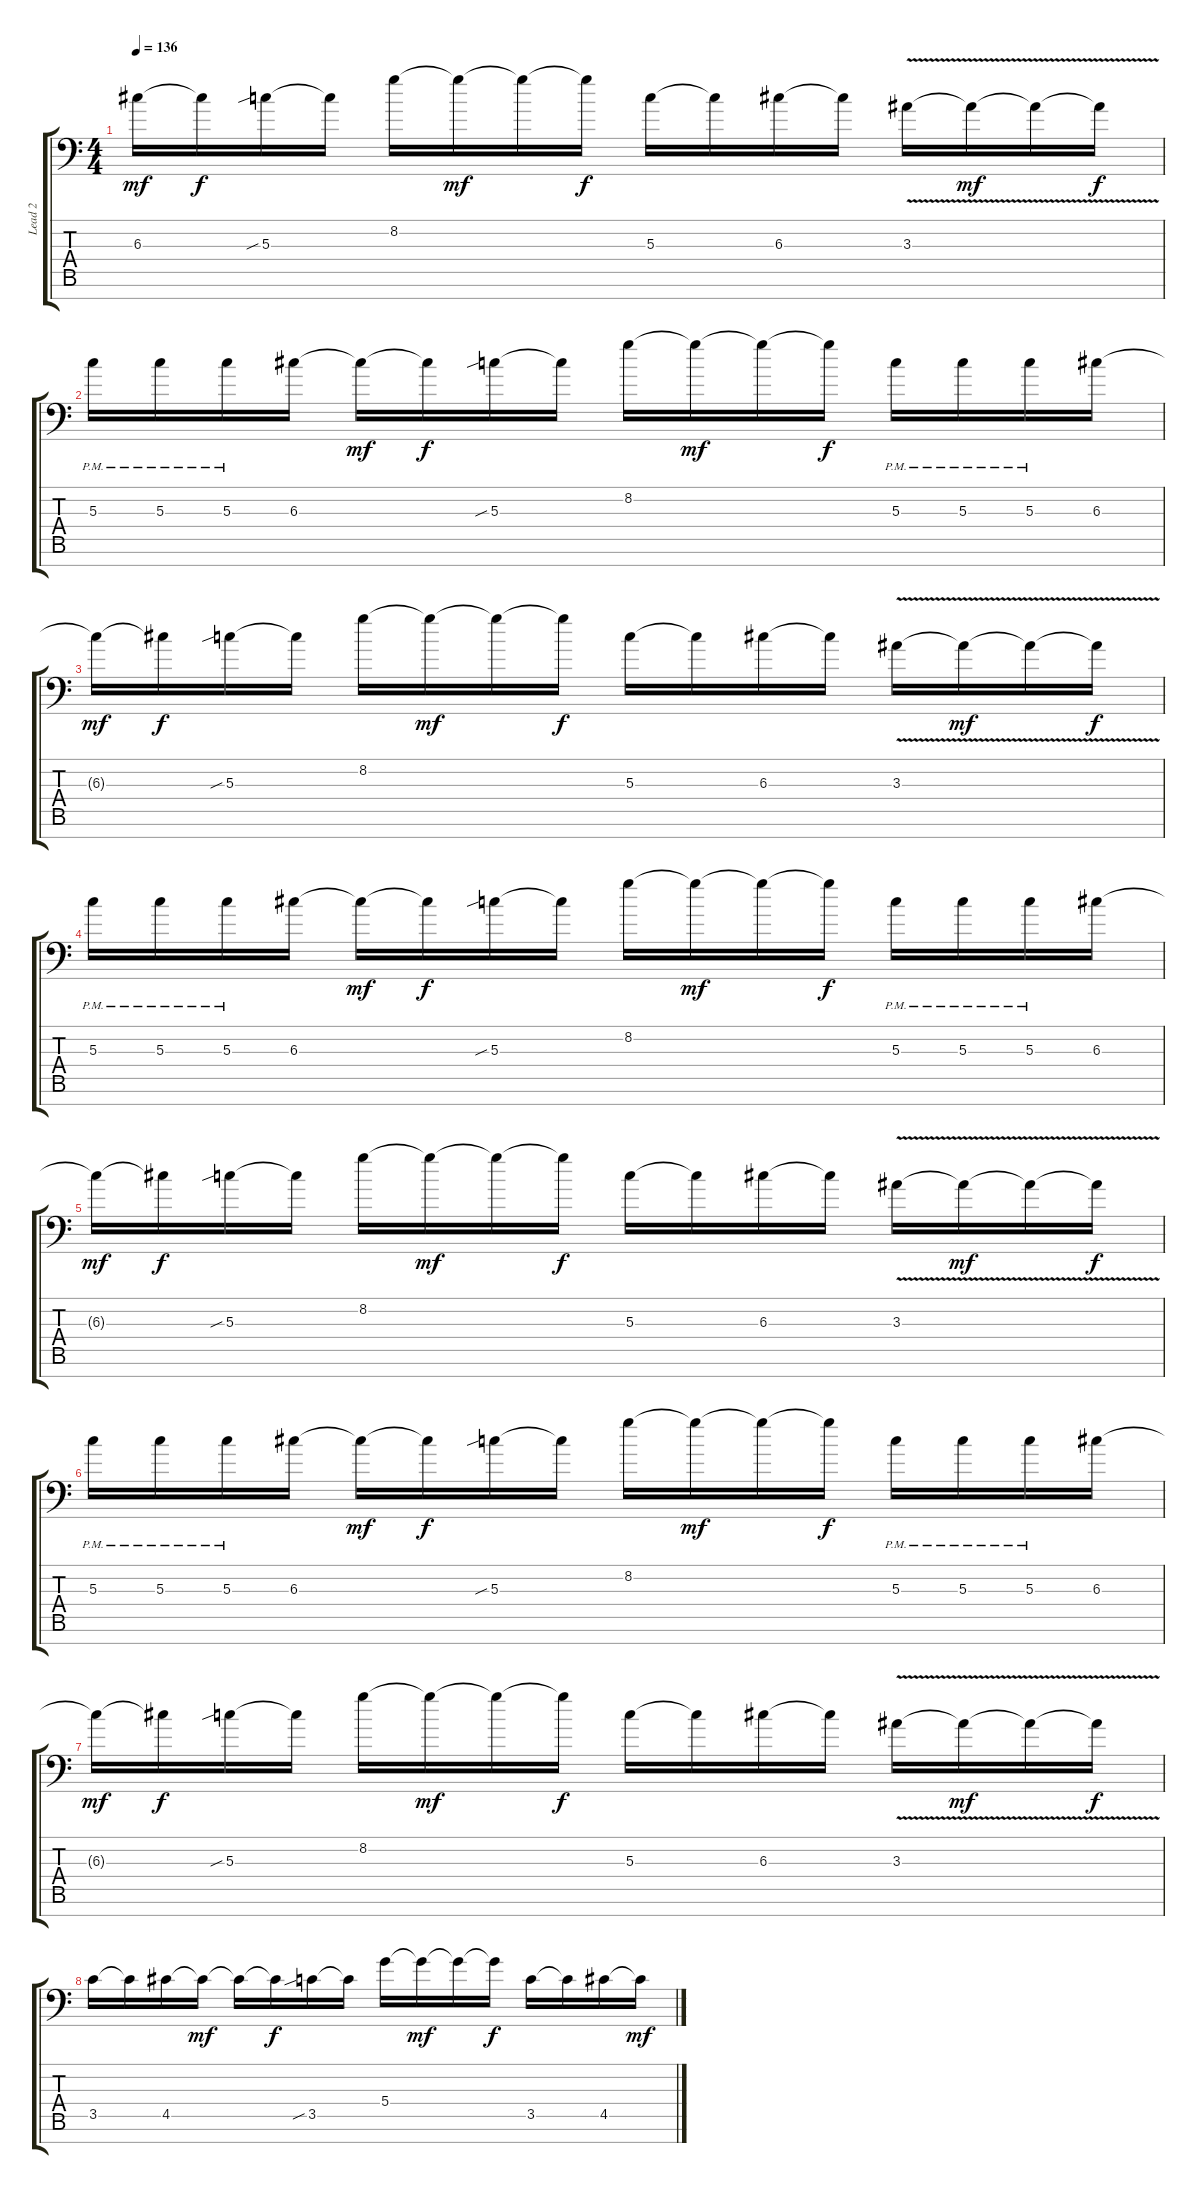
\track ("Lead 2" "Lead 2") {instrument distortionguitar}
\staff {score tabs}
\tuning (E4 B3 G3 D3 A2 E2 A1) {hide}
\ts (4 4)
\tempo 136
\clef f4
\ks c
6.3{t}.16{dy mf} 6.3{t}.16{dy f} 5.3{sib}.16 5.3{t}.16 8.2.16 8.2{t}.16{dy mf} 8.2{t}.16 8.2{t}.16{dy f} 5.3.16 5.3{t}.16 6.3.16 6.3{t}.16 3.3{v}.16 3.3{v t}.16{dy mf} 3.3{v t}.16 3.3{v t}.16{dy f} |
5.3{pm}.16 5.3{pm}.16 5.3{pm}.16 6.3.16 6.3{t}.16{dy mf} 6.3{t}.16{dy f} 5.3{sib}.16 5.3{t}.16 8.2.16 8.2{t}.16{dy mf} 8.2{t}.16 8.2{t}.16{dy f} 5.3{pm}.16 5.3{pm}.16 5.3{pm}.16 6.3.16 |
6.3{t}.16{dy mf} 6.3{t}.16{dy f} 5.3{sib}.16 5.3{t}.16 8.2.16 8.2{t}.16{dy mf} 8.2{t}.16 8.2{t}.16{dy f} 5.3.16 5.3{t}.16 6.3.16 6.3{t}.16 3.3{v}.16 3.3{v t}.16{dy mf} 3.3{v t}.16 3.3{v t}.16{dy f} |
5.3{pm}.16 5.3{pm}.16 5.3{pm}.16 6.3.16 6.3{t}.16{dy mf} 6.3{t}.16{dy f} 5.3{sib}.16 5.3{t}.16 8.2.16 8.2{t}.16{dy mf} 8.2{t}.16 8.2{t}.16{dy f} 5.3{pm}.16 5.3{pm}.16 5.3{pm}.16 6.3.16 |
6.3{t}.16{dy mf} 6.3{t}.16{dy f} 5.3{sib}.16 5.3{t}.16 8.2.16 8.2{t}.16{dy mf} 8.2{t}.16 8.2{t}.16{dy f} 5.3.16 5.3{t}.16 6.3.16 6.3{t}.16 3.3{v}.16 3.3{v t}.16{dy mf} 3.3{v t}.16 3.3{v t}.16{dy f} |
5.3{pm}.16 5.3{pm}.16 5.3{pm}.16 6.3.16 6.3{t}.16{dy mf} 6.3{t}.16{dy f} 5.3{sib}.16 5.3{t}.16 8.2.16 8.2{t}.16{dy mf} 8.2{t}.16 8.2{t}.16{dy f} 5.3{pm}.16 5.3{pm}.16 5.3{pm}.16 6.3.16 |
6.3{t}.16{dy mf} 6.3{t}.16{dy f} 5.3{sib}.16 5.3{t}.16 8.2.16 8.2{t}.16{dy mf} 8.2{t}.16 8.2{t}.16{dy f} 5.3.16 5.3{t}.16 6.3.16 6.3{t}.16 3.3{v}.16 3.3{v t}.16{dy mf} 3.3{v t}.16 3.3{v t}.16{dy f} |
3.5.16 3.5{t}.16 4.5.16 4.5{t}.16{dy mf} 4.5{t}.16 4.5{t}.16{dy f} 3.5{sib}.16 3.5{t}.16 5.4.16 5.4{t}.16{dy mf} 5.4{t}.16 5.4{t}.16{dy f} 3.5.16 3.5{t}.16 4.5.16 4.5{t}.16{dy mf}
